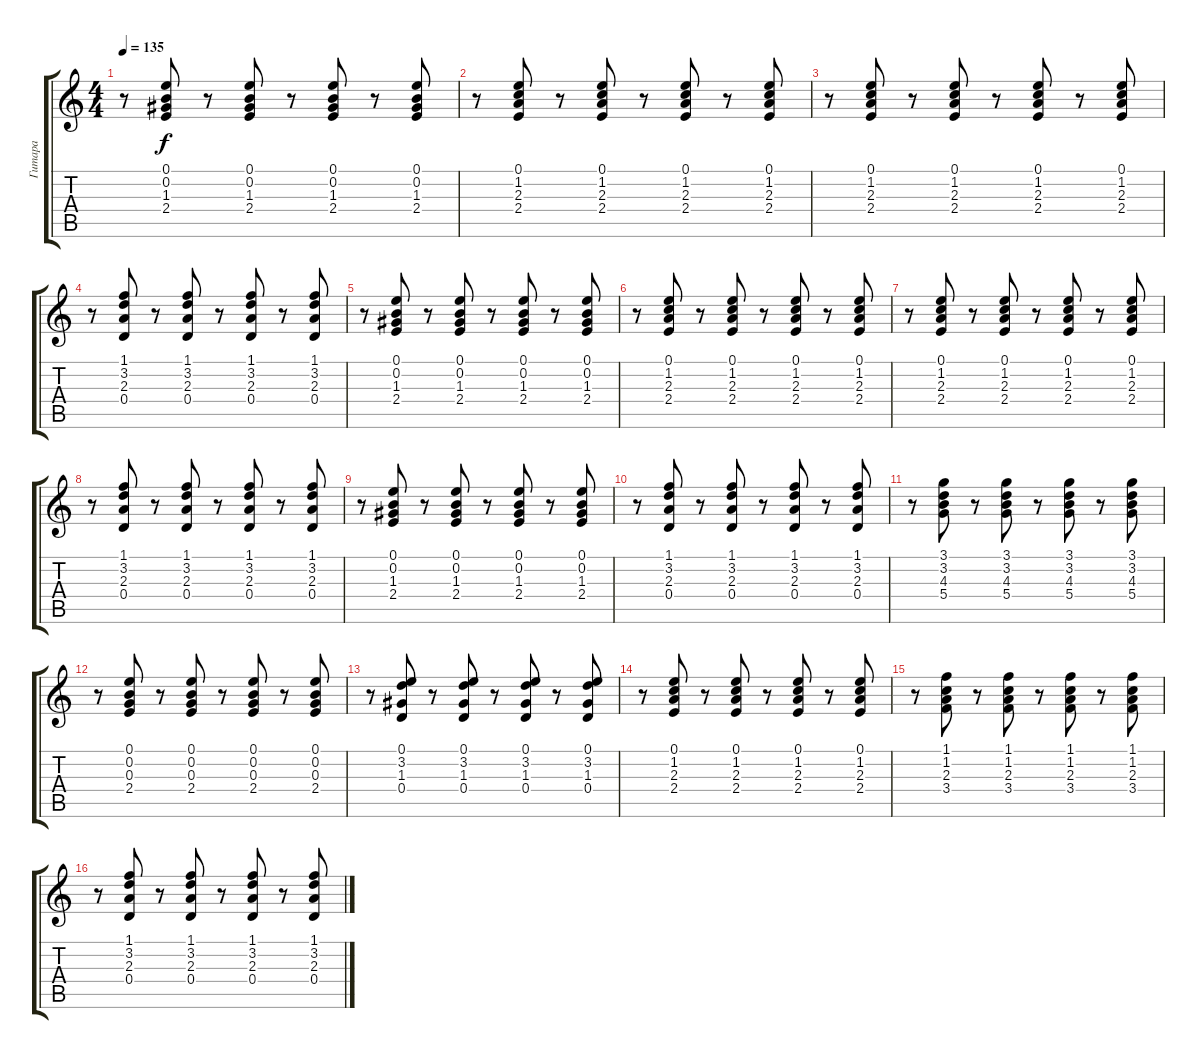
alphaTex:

\track ("Гитара" "Гитара") {instrument electricguitarclean}
\staff {score tabs}
\tuning (E4 B3 G3 D3 A2 E2) {hide}
\ts (4 4)
\tempo 135
\clef g2
\ks c
r.8{dy f} (0.1 0.2 1.3 2.4).8 r.8 (0.1 0.2 1.3 2.4).8 r.8 (0.1 0.2 1.3 2.4).8 r.8 (0.1 0.2 1.3 2.4).8 |
r.8 (0.1 1.2 2.3 2.4).8 r.8 (0.1 1.2 2.3 2.4).8 r.8 (0.1 1.2 2.3 2.4).8 r.8 (0.1 1.2 2.3 2.4).8 |
r.8 (0.1 1.2 2.3 2.4).8 r.8 (0.1 1.2 2.3 2.4).8 r.8 (0.1 1.2 2.3 2.4).8 r.8 (0.1 1.2 2.3 2.4).8 |
r.8 (1.1 3.2 2.3 0.4).8 r.8 (1.1 3.2 2.3 0.4).8 r.8 (1.1 3.2 2.3 0.4).8 r.8 (1.1 3.2 2.3 0.4).8 |
r.8 (0.1 0.2 1.3 2.4).8 r.8 (0.1 0.2 1.3 2.4).8 r.8 (0.1 0.2 1.3 2.4).8 r.8 (0.1 0.2 1.3 2.4).8 |
r.8 (0.1 1.2 2.3 2.4).8 r.8 (0.1 1.2 2.3 2.4).8 r.8 (0.1 1.2 2.3 2.4).8 r.8 (0.1 1.2 2.3 2.4).8 |
r.8 (0.1 1.2 2.3 2.4).8 r.8 (0.1 1.2 2.3 2.4).8 r.8 (0.1 1.2 2.3 2.4).8 r.8 (0.1 1.2 2.3 2.4).8 |
r.8 (1.1 3.2 2.3 0.4).8 r.8 (1.1 3.2 2.3 0.4).8 r.8 (1.1 3.2 2.3 0.4).8 r.8 (1.1 3.2 2.3 0.4).8 |
r.8 (0.1 0.2 1.3 2.4).8 r.8 (0.1 0.2 1.3 2.4).8 r.8 (0.1 0.2 1.3 2.4).8 r.8 (0.1 0.2 1.3 2.4).8 |
r.8 (1.1 3.2 2.3 0.4).8 r.8 (1.1 3.2 2.3 0.4).8 r.8 (1.1 3.2 2.3 0.4).8 r.8 (1.1 3.2 2.3 0.4).8 |
r.8 (3.1 3.2 4.3 5.4).8 r.8 (3.1 3.2 4.3 5.4).8 r.8 (3.1 3.2 4.3 5.4).8 r.8 (3.1 3.2 4.3 5.4).8 |
r.8 (0.1 0.2 0.3 2.4).8 r.8 (0.1 0.2 0.3 2.4).8 r.8 (0.1 0.2 0.3 2.4).8 r.8 (0.1 0.2 0.3 2.4).8 |
r.8 (0.1 3.2 1.3 0.4).8 r.8 (0.1 3.2 1.3 0.4).8 r.8 (0.1 3.2 1.3 0.4).8 r.8 (0.1 3.2 1.3 0.4).8 |
r.8 (0.1 1.2 2.3 2.4).8 r.8 (0.1 1.2 2.3 2.4).8 r.8 (0.1 1.2 2.3 2.4).8 r.8 (0.1 1.2 2.3 2.4).8 |
r.8 (1.1 1.2 2.3 3.4).8 r.8 (1.1 1.2 2.3 3.4).8 r.8 (1.1 1.2 2.3 3.4).8 r.8 (1.1 1.2 2.3 3.4).8 |
r.8 (1.1 3.2 2.3 0.4).8 r.8 (1.1 3.2 2.3 0.4).8 r.8 (1.1 3.2 2.3 0.4).8 r.8 (1.1 3.2 2.3 0.4).8
